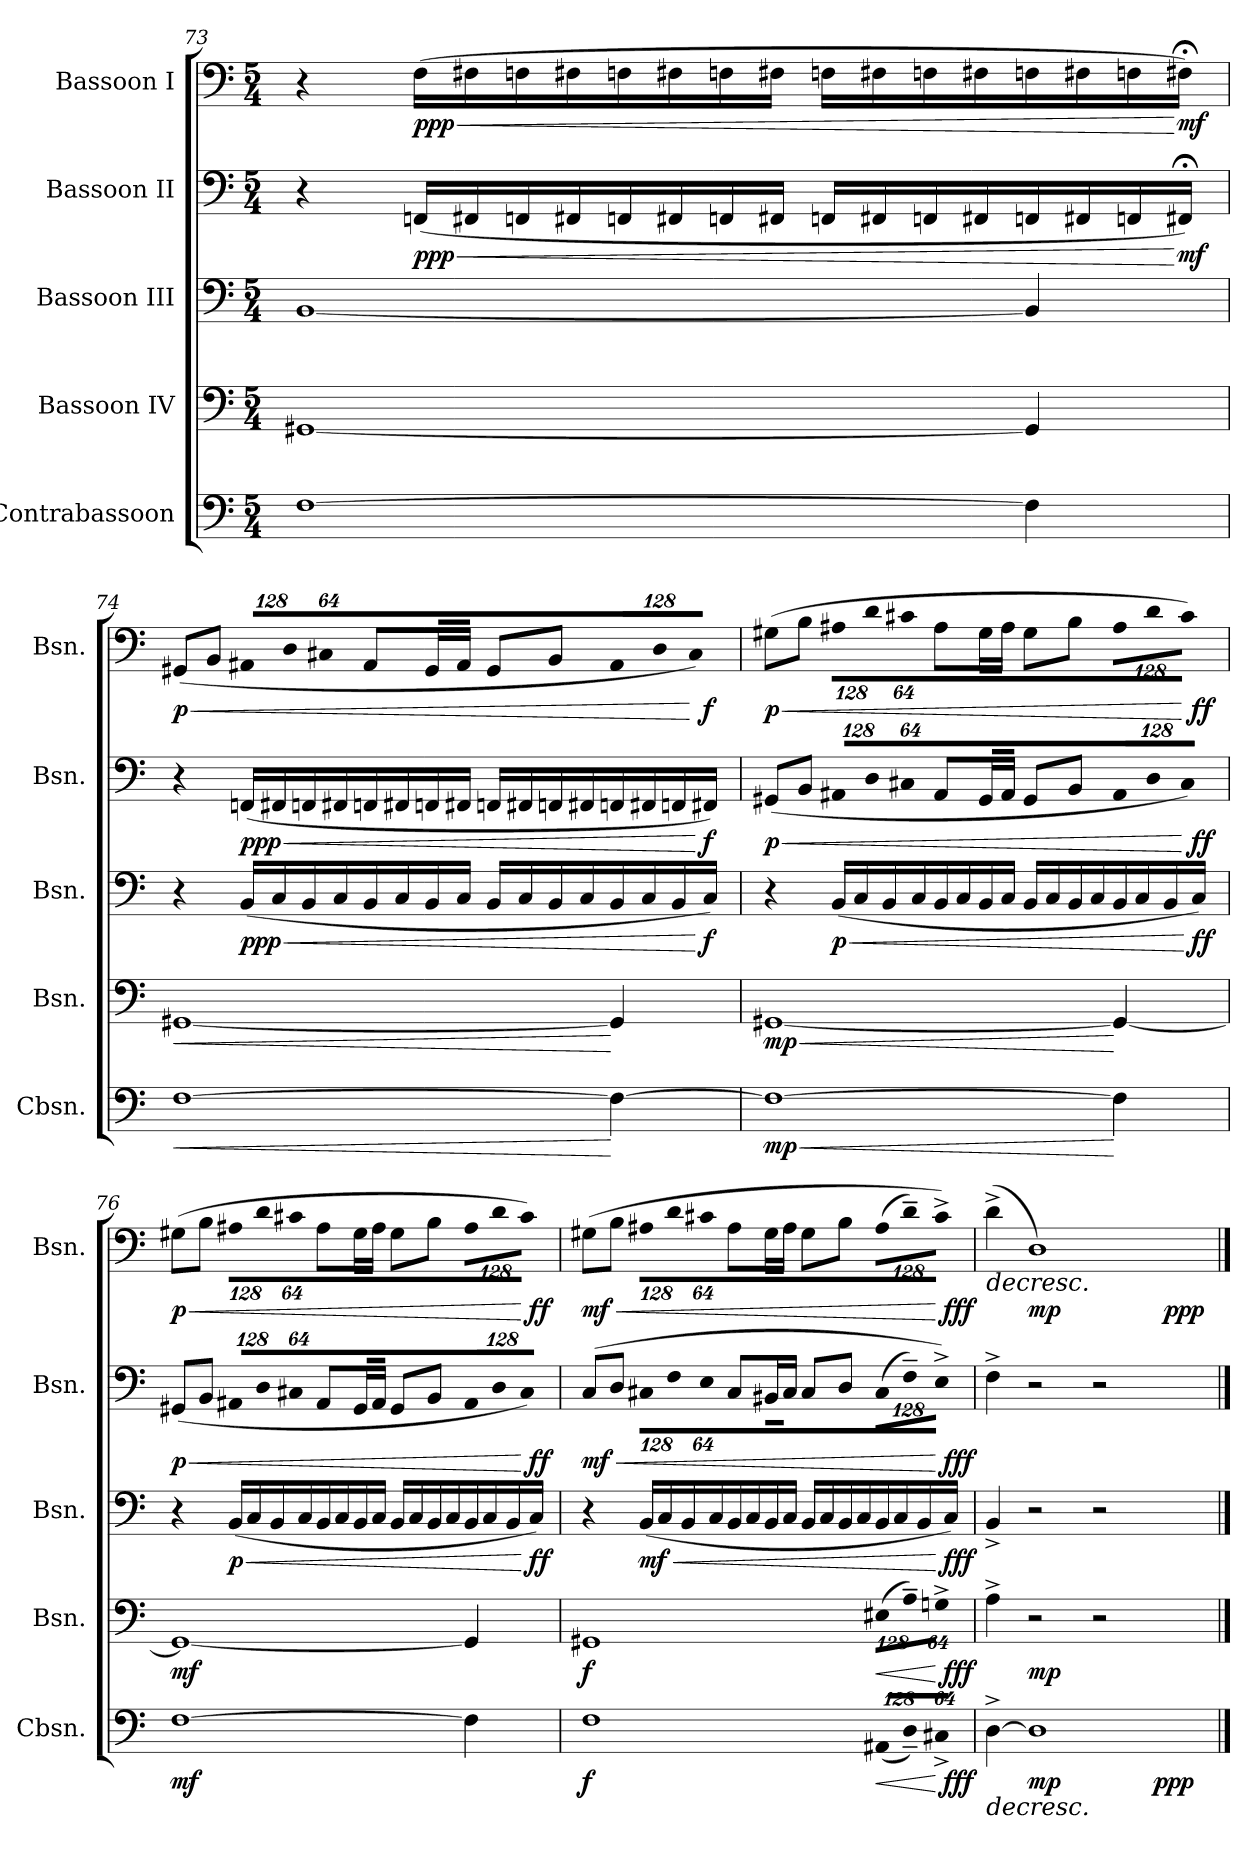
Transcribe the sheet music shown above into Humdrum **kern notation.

**kern	**dynam	**kern	**dynam	**kern	**dynam	**kern	**dynam	**kern	**dynam
*part5	*part5	*part4	*part4	*part3	*part3	*part2	*part2	*part1	*part1
*staff5	*staff5	*staff4	*staff4	*staff3	*staff3	*staff2	*staff2	*staff1	*staff1
*I"Contrabassoon	*	*I"Bassoon IV	*	*I"Bassoon III	*	*I"Bassoon II	*	*I"Bassoon I	*
*I'Cbsn.	*	*I'Bsn.	*	*I'Bsn.	*	*I'Bsn.	*	*I'Bsn.	*
!!LO:PB:g=z
*clefF4	*	*clefF4	*	*clefF4	*	*clefF4	*	*clefF4	*
*ITrd7c12	*	*	*	*	*	*	*	*	*
*k[]	*	*k[]	*	*k[]	*	*k[]	*	*k[]	*
*C:	*	*C:	*	*C:	*	*C:	*	*C:	*
*M5/4	*	*M5/4	*	*M5/4	*	*M5/4	*	*M5/4	*
=73	=73	=73	=73	=73	=73	=73	=73	=73	=73
[>1FFi	.	[<1GG#Xi	.	[<1BBi	.	4r	.	4r	.
!	!	!	!	!	!	!	!LO:HP:b	!	!LO:HP:b
.	.	.	.	.	.	(16FFni/LL	< ppp	(16Fi\LL	< ppp
.	.	.	.	.	.	16FF#Xi/	.	16F#Xi\	.
.	.	.	.	.	.	16FFni/	.	16Fni\	.
.	.	.	.	.	.	16FF#Xi/	.	16F#Xi\	.
.	.	.	.	.	.	16FFni/	.	16Fni\	.
.	.	.	.	.	.	16FF#Xi/	.	16F#Xi\	.
.	.	.	.	.	.	16FFni/	.	16Fni\	.
.	.	.	.	.	.	16FF#Xi/JJ	.	16F#Xi\JJ	.
.	.	.	.	.	.	16FFni/LL	.	16Fni\LL	.
.	.	.	.	.	.	16FF#Xi/	.	16F#Xi\	.
.	.	.	.	.	.	16FFni/	.	16Fni\	.
.	.	.	.	.	.	16FF#Xi/	.	16F#Xi\	.
4FFi\]	.	4GG#i/]	.	4BBi/]	.	16FFni/	.	16Fni\	.
.	.	.	.	.	.	16FF#Xi/	.	16F#Xi\	.
.	.	.	.	.	.	16FFni/	.	16Fni\	.
.	.	.	.	.	.	16FF#X;i/JJ)	[ mf	16F#X;i\JJ)	[ mf
!!LO:LB:g=z
=74	=74	=74	=74	=74	=74	=74	=74	=74	=74
!	!LO:HP:b	!	!LO:HP:b	!	!	!	!	!	!LO:HP:b
*	*	*	*	*	*	*	*	*^	*
[>1FFi	<	[<1GG#Xi	<	4r	.	4r	.	(8GG#Xi/L	1ryy	< p
.	.	.	.	.	.	.	.	8BBi/J	.	.
!	!	!	!	!	!LO:HP:b	!	!LO:HP:b	!	!	!
*	*	*	*	*	*	*	*	*Xbrackettup	*	*
!	!	!	!	!	!	!	!	!LO:N:vis=8	!	!
.	.	.	.	(16BBi/LL	< ppp	(16FFni/LL	< ppp	1024%85AA#Xi/L	.	.
.	.	.	.	16Ci/	.	16FF#Xi/	.	.	.	.
!	!	!	!	!	!	!	!	!LO:N:vis=8	!	!
.	.	.	.	.	.	.	.	1024%85Di/	.	.
.	.	.	.	16BBi/	.	16FFni/	.	.	.	.
!	!	!	!	!	!	!	!	!LO:N:vis=8	!	!
.	.	.	.	.	.	.	.	512%43C#Xi/J	.	.
.	.	.	.	16Ci/	.	16FF#Xi/	.	.	.	.
.	.	.	.	16BBi/	.	16FFni/	.	8AA#i/L	.	.
.	.	.	.	16Ci/	.	16FF#Xi/	.	.	.	.
.	.	.	.	16BBi/	.	16FFni/	.	16GG#i/L	.	.
.	.	.	.	16Ci/JJ	.	16FF#Xi/JJ	.	16AA#i/JJ	.	.
.	.	.	.	16BBi/LL	.	16FFni/LL	.	8GG#i/L	.	.
.	.	.	.	16Ci/	.	16FF#Xi/	.	.	.	.
.	.	.	.	16BBi/	.	16FFni/	.	8BBi/J	.	.
.	.	.	.	16Ci/	.	16FF#Xi/	.	.	.	.
!	!	!	!	!	!	!	!	!LO:N:vis=8	!	!
4FFi\_>	[	4GG#i/]	[	16BBi/	.	16FFni/	.	1024%85AA#i/L	8.ryy	.
.	.	.	.	16Ci/	.	16FF#Xi/	.	.	.	.
!	!	!	!	!	!	!	!	!LO:N:vis=8	!	!
.	.	.	.	.	.	.	.	1024%85Di/	.	.
.	.	.	.	16BBi/	.	16FFni/	.	.	.	.
!	!	!	!	!	!	!	!	!LO:N:vis=8	!	!
.	.	.	.	.	.	.	.	512%43C#i/J)	.	[
.	.	.	.	16Ci/JJ)	[ f	16FF#Xi/JJ)	[ f	.	16ryy	f
=75	=75	=75	=75	=75	=75	=75	=75	=75	=75	=75
!	!LO:HP:b	!	!LO:HP:b	!	!	!	!LO:HP:b	!	!	!LO:HP:b
*	*	*	*	*	*	*^	*	*	*	*
1FFi_>	< mp	[<1GG#Xi	< mp	4r	.	(8GG#Xi/L	1ryy	< p	(8G#Xi\L	1ryy	< p
.	.	.	.	.	.	8BBi/J	.	.	8Bi\J	.	.
!	!	!	!	!	!LO:HP:b	!	!	!	!	!	!
*	*	*	*	*	*	*Xbrackettup	*	*	*	*	*
!	!	!	!	!	!	!LO:N:vis=8	!	!	!LO:N:vis=8	!	!
.	.	.	.	(16BBi/LL	< p	1024%85AA#Xi/L	.	.	1024%85A#Xi\L	.	.
.	.	.	.	16Ci/	.	.	.	.	.	.	.
!	!	!	!	!	!	!LO:N:vis=8	!	!	!LO:N:vis=8	!	!
.	.	.	.	.	.	1024%85Di/	.	.	1024%85di\	.	.
.	.	.	.	16BBi/	.	.	.	.	.	.	.
!	!	!	!	!	!	!LO:N:vis=8	!	!	!LO:N:vis=8	!	!
.	.	.	.	.	.	512%43C#Xi/J	.	.	512%43c#Xi\J	.	.
.	.	.	.	16Ci/	.	.	.	.	.	.	.
.	.	.	.	16BBi/	.	8AA#i/L	.	.	8A#i\L	.	.
.	.	.	.	16Ci/	.	.	.	.	.	.	.
.	.	.	.	16BBi/	.	16GG#i/L	.	.	16G#i\L	.	.
.	.	.	.	16Ci/JJ	.	16AA#i/JJ	.	.	16A#i\JJ	.	.
.	.	.	.	16BBi/LL	.	8GG#i/L	.	.	8G#i\L	.	.
.	.	.	.	16Ci/	.	.	.	.	.	.	.
.	.	.	.	16BBi/	.	8BBi/J	.	.	8Bi\J	.	.
.	.	.	.	16Ci/	.	.	.	.	.	.	.
!	!	!	!	!	!	!LO:N:vis=8	!	!	!LO:N:vis=8	!	!
4FFi\]	[	4GG#i/_<	[	16BBi/	.	1024%85AA#i/L	8.ryy	.	1024%85A#i\L	8.ryy	.
.	.	.	.	16Ci/	.	.	.	.	.	.	.
!	!	!	!	!	!	!LO:N:vis=8	!	!	!LO:N:vis=8	!	!
.	.	.	.	.	.	1024%85Di/	.	.	1024%85di\	.	.
.	.	.	.	16BBi/	.	.	.	.	.	.	.
!	!	!	!	!	!	!LO:N:vis=8	!	!	!LO:N:vis=8	!	!
.	.	.	.	.	.	512%43C#i/J)	.	[	512%43c#i\J)	.	[
.	.	.	.	16Ci/JJ)	[ ff	.	16ryy	ff	.	16ryy	ff
!!LO:PB:g=z	!!
=76	=76	=76	=76	=76	=76	=76	=76	=76	=76	=76	=76
!	!	!	!	!	!	!	!	!LO:HP:b	!	!	!LO:HP:b
[>1FFi	mf	1GG#i_<	mf	4r	.	(8GG#Xi/L	1ryy	< p	(8G#Xi\L	1ryy	< p
.	.	.	.	.	.	8BBi/J	.	.	8Bi\J	.	.
!	!	!	!	!	!LO:HP:b	!LO:N:vis=8	!	!	!LO:N:vis=8	!	!
.	.	.	.	(16BBi/LL	< p	1024%85AA#Xi/L	.	.	1024%85A#Xi\L	.	.
.	.	.	.	16Ci/	.	.	.	.	.	.	.
!	!	!	!	!	!	!LO:N:vis=8	!	!	!LO:N:vis=8	!	!
.	.	.	.	.	.	1024%85Di/	.	.	1024%85di\	.	.
.	.	.	.	16BBi/	.	.	.	.	.	.	.
!	!	!	!	!	!	!LO:N:vis=8	!	!	!LO:N:vis=8	!	!
.	.	.	.	.	.	512%43C#Xi/J	.	.	512%43c#Xi\J	.	.
.	.	.	.	16Ci/	.	.	.	.	.	.	.
.	.	.	.	16BBi/	.	8AA#i/L	.	.	8A#i\L	.	.
.	.	.	.	16Ci/	.	.	.	.	.	.	.
.	.	.	.	16BBi/	.	16GG#i/L	.	.	16G#i\L	.	.
.	.	.	.	16Ci/JJ	.	16AA#i/JJ	.	.	16A#i\JJ	.	.
.	.	.	.	16BBi/LL	.	8GG#i/L	.	.	8G#i\L	.	.
.	.	.	.	16Ci/	.	.	.	.	.	.	.
.	.	.	.	16BBi/	.	8BBi/J	.	.	8Bi\J	.	.
.	.	.	.	16Ci/	.	.	.	.	.	.	.
!	!	!	!	!	!	!LO:N:vis=8	!	!	!LO:N:vis=8	!	!
4FFi\]	.	4GG#i/]	.	16BBi/	.	1024%85AA#i/L	8.ryy	.	1024%85A#i\L	8.ryy	.
.	.	.	.	16Ci/	.	.	.	.	.	.	.
!	!	!	!	!	!	!LO:N:vis=8	!	!	!LO:N:vis=8	!	!
.	.	.	.	.	.	1024%85Di/	.	.	1024%85di\	.	.
.	.	.	.	16BBi/	.	.	.	.	.	.	.
!	!	!	!	!	!	!LO:N:vis=8	!	!	!LO:N:vis=8	!	!
.	.	.	.	.	.	512%43C#i/J)	.	[	512%43c#i\J)	.	[
.	.	.	.	16Ci/JJ)	[ ff	.	16ryy	ff	.	16ryy	ff
!!LO:LB:g=z	!!
=77	=77	=77	=77	=77	=77	=77	=77	=77	=77	=77	=77
!	!	!	!	!	!	!	!	!LO:HP:b	!	!	!LO:HP:b
*^	*	*^	*	*	*	*	*	*	*	*	*
1FFi	1ryy	f	1GG#Xi	1ryy	f	4r	.	(8Ci/L	1ryy	< mf	(8G#Xi\L	1ryy	< mf
.	.	.	.	.	.	.	.	8Di/J	.	.	8Bi\J	.	.
!	!	!	!	!	!	!	!LO:HP:b	!LO:N:vis=8	!	!	!LO:N:vis=8	!	!
.	.	.	.	.	.	(16BBi/LL	< mf	1024%85C#Xi\L	.	.	1024%85A#Xi\L	.	.
.	.	.	.	.	.	16Ci/	.	.	.	.	.	.	.
!	!	!	!	!	!	!	!	!LO:N:vis=8	!	!	!LO:N:vis=8	!	!
.	.	.	.	.	.	.	.	1024%85Fi\	.	.	1024%85di\	.	.
.	.	.	.	.	.	16BBi/	.	.	.	.	.	.	.
!	!	!	!	!	!	!	!	!LO:N:vis=8	!	!	!LO:N:vis=8	!	!
.	.	.	.	.	.	.	.	512%43Ei\J	.	.	512%43c#Xi\J	.	.
.	.	.	.	.	.	16Ci/	.	.	.	.	.	.	.
.	.	.	.	.	.	16BBi/	.	8C#i/L	.	.	8A#i\L	.	.
.	.	.	.	.	.	16Ci/	.	.	.	.	.	.	.
.	.	.	.	.	.	16BBi/	.	16BB#Xi/L	.	.	16G#i\L	.	.
.	.	.	.	.	.	16Ci/JJ	.	16C#i/JJ	.	.	16A#i\JJ	.	.
.	.	.	.	.	.	16BBi/LL	.	8C#i/L	.	.	8G#i\L	.	.
.	.	.	.	.	.	16Ci/	.	.	.	.	.	.	.
.	.	.	.	.	.	16BBi/	.	8Di/J	.	.	8Bi\J	.	.
.	.	.	.	.	.	16Ci/	.	.	.	.	.	.	.
*Xbrackettup	*	*	*	*	*	*	*	*	*	*	*	*	*
!LO:N:vis=8	!	!LO:HP:b	!	!	!	!	!	!	!	!	!	!	!
*	*	*	*Xbrackettup	*	*	*	*	*	*	*	*	*	*
!	!	!	!LO:N:vis=8	!	!LO:HP:b	!	!	!LO:N:vis=8	!	!	!LO:N:vis=8	!	!
(1024%85AAA#Xi/L	8.ryy	<	(1024%85E#Xi\L	8.ryy	<	16BBi/	.	(1024%85C#i\L	8.ryy	.	(1024%85A#i\L	8.ryy	.
.	.	.	.	.	.	16Ci/	.	.	.	.	.	.	.
!LO:N:vis=8	!	!	!LO:N:vis=8	!	!	!	!	!LO:N:vis=8	!	!	!LO:N:vis=8	!	!
1024%85DD~i/)	.	.	1024%85A~i\)	.	.	.	.	1024%85F~i\)	.	.	1024%85d~i\)	.	.
.	.	.	.	.	.	16BBi/	.	.	.	.	.	.	.
!LO:N:vis=8	!	!	!LO:N:vis=8	!	!	!	!	!LO:N:vis=8	!	!	!LO:N:vis=8	!	!
512%43CC#X^i/J	.	[	512%43Gn^i\J	.	[	.	.	512%43E^i\J)	.	[	512%43c#^i\J)	.	[
.	16ryy	fff	.	16ryy	fff	16Ci/JJ)	[ fff	.	16ryy	fff	.	16ryy	fff
=78	=78	=78	=78	=78	=78	=78	=78	=78	=78	=78	=78	=78	=78
!	!	!LO:HP:b	!	!	!	!	!	!	!	!	!	!	!LO:HP:b
*	*	*	*v	*v	*	*	*	*v	*v	*	*	*	*
[>4DD^i\	1ryy	>	4A^i\	.	4BB^i/	.	4F^i\	.	(4d^i\	1ryy	>
1DDi]	.	mp	2r	mp	2r	.	2r	.	1Di)	.	mp
.	.	.	2r	.	2r	.	2r	.	.	.	.
.	32...ryy	.	.	.	.	.	.	.	.	16ryy	.
.	8ryy	ppp	.	.	.	.	.	.	.	.	.
.	.	.	.	.	.	.	.	.	.	128...ryy	.
.	.	.	.	.	.	.	.	.	.	8ryy	ppp
.	16ryy	.	.	.	.	.	.	.	.	.	.
.	.	.	.	.	.	.	.	.	.	32ryy	.
.	.	.	.	.	.	.	.	.	.	64ryy	.
.	256ryy	.	.	.	.	.	.	.	.	.	.
.	.	.	.	.	.	.	.	.	.	1024ryy	.
.	.	]	.	.	.	.	.	.	.	.	]
*v	*v	*	*	*	*	*	*	*	*v	*v	*
==	==	==	==	==	==	==	==	==	==
*-	*-	*-	*-	*-	*-	*-	*-	*-	*-
